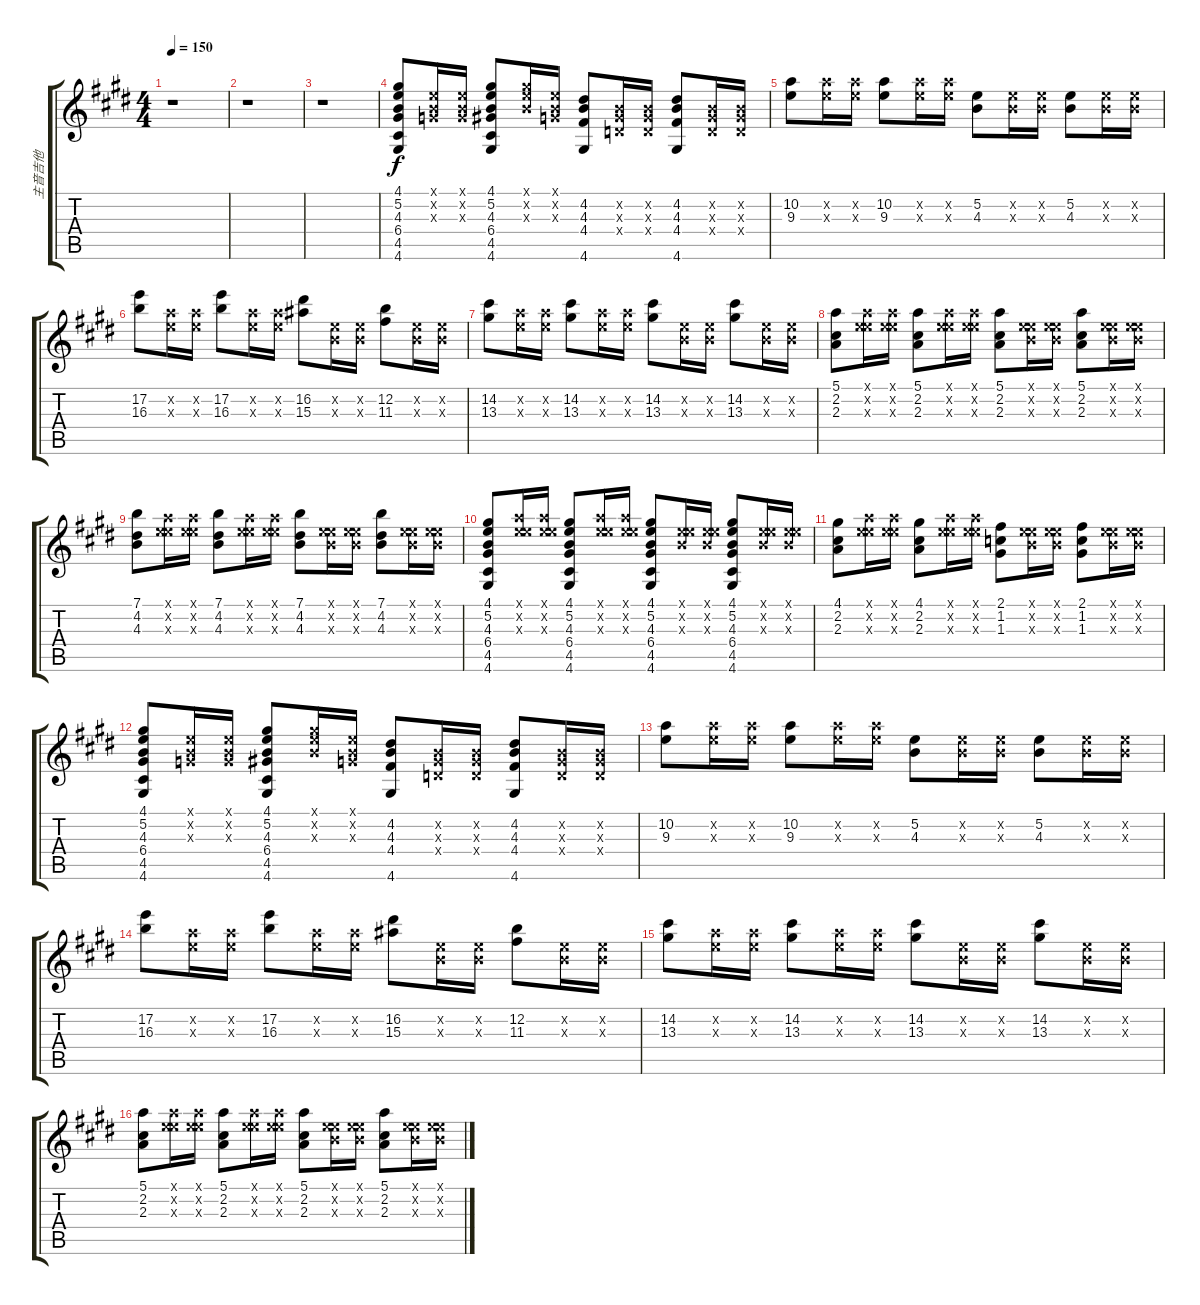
\track ("主音吉他" "主音吉他") {instrument overdrivenguitar}
\staff {score tabs}
\tuning (E4 B3 G3 D3 A2 E2) {hide}
\ts (4 4)
\tempo 150
\clef g2
\ks e
r.1{dy f} |
r.1 |
r.1 |
(4.1 5.2 4.3 6.4 4.5 4.6).8 (0.1{x} 0.2{x} 0.3{x}).16 (0.1{x} 0.2{x} 0.3{x}).16 (4.1 5.2 4.3 6.4 4.5 4.6).8 (4.1{x} 5.2{x} 4.3{x}).16 (0.1{x} 0.2{x} 0.3{x}).16 (4.2 4.3 4.4 4.6).8 (0.2{x} 0.3{x} 0.4{x}).16 (0.2{x} 0.3{x} 0.4{x}).16 (4.2 4.3 4.4 4.6).8 (0.2{x} 0.3{x} 0.4{x}).16 (0.2{x} 0.3{x} 0.4{x}).16 |
(10.2 9.3).8 (10.2{x} 9.3{x}).16 (10.2{x} 9.3{x}).16 (10.2 9.3).8 (10.2{x} 9.3{x}).16 (10.2{x} 9.3{x}).16 (5.2 4.3).8 (5.2{x} 4.3{x}).16 (5.2{x} 4.3{x}).16 (5.2 4.3).8 (5.2{x} 4.3{x}).16 (5.2{x} 4.3{x}).16 |
(17.2 16.3).8{txt ""} (10.2{x} 9.3{x}).16 (10.2{x} 9.3{x}).16 (17.2 16.3).8 (10.2{x} 9.3{x}).16 (10.2{x} 9.3{x}).16 (16.2 15.3).8 (5.2{x} 4.3{x}).16 (5.2{x} 4.3{x}).16 (12.2 11.3).8 (5.2{x} 4.3{x}).16 (5.2{x} 4.3{x}).16 |
(14.2 13.3).8 (10.2{x} 9.3{x}).16 (10.2{x} 9.3{x}).16 (14.2 13.3).8 (10.2{x} 9.3{x}).16 (10.2{x} 9.3{x}).16 (14.2 13.3).8 (5.2{x} 4.3{x}).16 (5.2{x} 4.3{x}).16 (14.2 13.3).8 (5.2{x} 4.3{x}).16 (5.2{x} 4.3{x}).16 |
(5.1 2.2 2.3).8 (0.1{x} 10.2{x} 9.3{x}).16 (0.1{x} 10.2{x} 9.3{x}).16 (5.1 2.2 2.3).8 (0.1{x} 10.2{x} 9.3{x}).16 (0.1{x} 10.2{x} 9.3{x}).16 (5.1 2.2 2.3).8 (0.1{x} 5.2{x} 4.3{x}).16 (0.1{x} 5.2{x} 4.3{x}).16 (5.1 2.2 2.3).8 (0.1{x} 5.2{x} 4.3{x}).16 (0.1{x} 5.2{x} 4.3{x}).16 |
(7.1 4.2 4.3).8 (0.1{x} 10.2{x} 9.3{x}).16 (0.1{x} 10.2{x} 9.3{x}).16 (7.1 4.2 4.3).8 (0.1{x} 10.2{x} 9.3{x}).16 (0.1{x} 10.2{x} 9.3{x}).16 (7.1 4.2 4.3).8 (0.1{x} 5.2{x} 4.3{x}).16 (0.1{x} 5.2{x} 4.3{x}).16 (7.1 4.2 4.3).8 (0.1{x} 5.2{x} 4.3{x}).16 (0.1{x} 5.2{x} 4.3{x}).16 |
(4.1 5.2 4.3 6.4 4.5 4.6).8 (0.1{x} 10.2{x} 9.3{x}).16 (0.1{x} 10.2{x} 9.3{x}).16 (4.1 5.2 4.3 6.4 4.5 4.6).8 (0.1{x} 10.2{x} 9.3{x}).16 (0.1{x} 10.2{x} 9.3{x}).16 (4.1 5.2 4.3 6.4 4.5 4.6).8 (0.1{x} 5.2{x} 4.3{x}).16 (0.1{x} 5.2{x} 4.3{x}).16 (4.1 5.2 4.3 6.4 4.5 4.6).8 (0.1{x} 5.2{x} 4.3{x}).16 (0.1{x} 5.2{x} 4.3{x}).16 |
(4.1 2.2 2.3).8 (0.1{x} 10.2{x} 9.3{x}).16 (0.1{x} 10.2{x} 9.3{x}).16 (4.1 2.2 2.3).8 (0.1{x} 10.2{x} 9.3{x}).16 (0.1{x} 10.2{x} 9.3{x}).16 (2.1 1.2 1.3).8 (0.1{x} 5.2{x} 4.3{x}).16 (0.1{x} 5.2{x} 4.3{x}).16 (2.1 1.2 1.3).8 (0.1{x} 5.2{x} 4.3{x}).16 (0.1{x} 5.2{x} 4.3{x}).16 |
(4.1 5.2 4.3 6.4 4.5 4.6).8 (0.1{x} 0.2{x} 0.3{x}).16 (0.1{x} 0.2{x} 0.3{x}).16 (4.1 5.2 4.3 6.4 4.5 4.6).8 (4.1{x} 5.2{x} 4.3{x}).16 (0.1{x} 0.2{x} 0.3{x}).16 (4.2 4.3 4.4 4.6).8 (0.2{x} 0.3{x} 0.4{x}).16 (0.2{x} 0.3{x} 0.4{x}).16 (4.2 4.3 4.4 4.6).8 (0.2{x} 0.3{x} 0.4{x}).16 (0.2{x} 0.3{x} 0.4{x}).16 |
(10.2 9.3).8 (10.2{x} 9.3{x}).16 (10.2{x} 9.3{x}).16 (10.2 9.3).8 (10.2{x} 9.3{x}).16 (10.2{x} 9.3{x}).16 (5.2 4.3).8 (5.2{x} 4.3{x}).16 (5.2{x} 4.3{x}).16 (5.2 4.3).8 (5.2{x} 4.3{x}).16 (5.2{x} 4.3{x}).16 |
(17.2 16.3).8 (10.2{x} 9.3{x}).16 (10.2{x} 9.3{x}).16 (17.2 16.3).8 (10.2{x} 9.3{x}).16 (10.2{x} 9.3{x}).16 (16.2 15.3).8 (5.2{x} 4.3{x}).16 (5.2{x} 4.3{x}).16 (12.2 11.3).8 (5.2{x} 4.3{x}).16 (5.2{x} 4.3{x}).16 |
(14.2 13.3).8 (10.2{x} 9.3{x}).16 (10.2{x} 9.3{x}).16 (14.2 13.3).8 (10.2{x} 9.3{x}).16 (10.2{x} 9.3{x}).16 (14.2 13.3).8 (5.2{x} 4.3{x}).16 (5.2{x} 4.3{x}).16 (14.2 13.3).8 (5.2{x} 4.3{x}).16 (5.2{x} 4.3{x}).16 |
(5.1 2.2 2.3).8 (0.1{x} 10.2{x} 9.3{x}).16 (0.1{x} 10.2{x} 9.3{x}).16 (5.1 2.2 2.3).8 (0.1{x} 10.2{x} 9.3{x}).16 (0.1{x} 10.2{x} 9.3{x}).16 (5.1 2.2 2.3).8 (0.1{x} 5.2{x} 4.3{x}).16 (0.1{x} 5.2{x} 4.3{x}).16 (5.1 2.2 2.3).8 (0.1{x} 5.2{x} 4.3{x}).16 (0.1{x} 5.2{x} 4.3{x}).16
